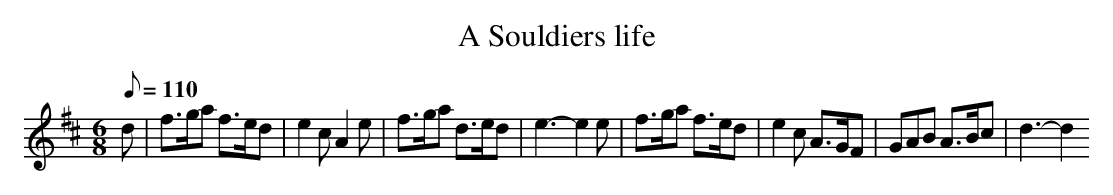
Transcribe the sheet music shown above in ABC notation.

X:1
T:A Souldiers life
L:1/8
M:6/8
Q:110
K:D major
d|f>ga f>ed|e2c A2e|f>ga d>ed|e3-e2  e|f>ga f>ed|e2c A>GF|GAB A>Bc|d3-d2
||
